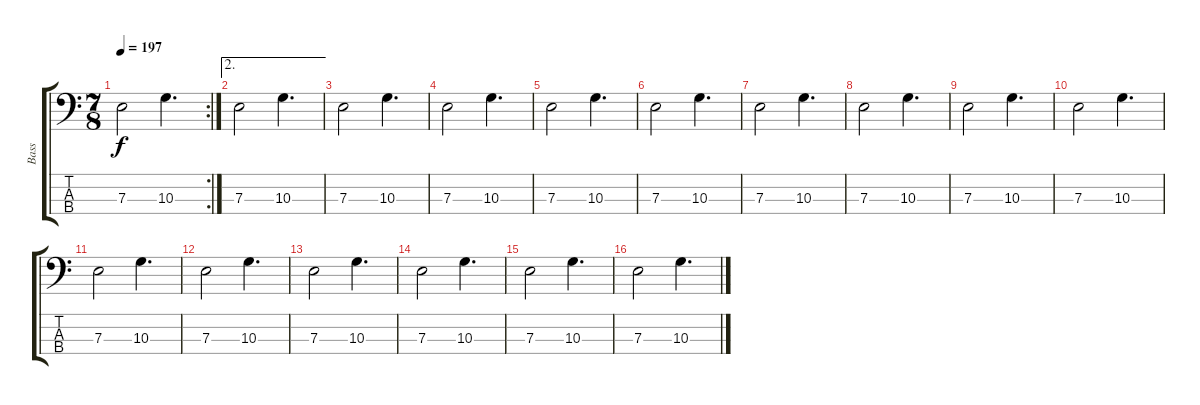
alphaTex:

\track ("Bass" "Bass") {instrument electricbassfinger}
\staff {score tabs}
\tuning (G2 D2 A1 E1) {hide}
\rc 2
\ts (7 8)
\tempo 197
\clef f4
\ks c
7.3.2{dy f instrument acousticbass} 10.3.4{d} |
\ae 2
7.3.2{instrument acousticbass} 10.3.4{d} |
7.3.2{instrument acousticbass} 10.3.4{d} |
7.3.2{instrument acousticbass} 10.3.4{d} |
7.3.2{instrument acousticbass} 10.3.4{d} |
7.3.2{instrument acousticbass} 10.3.4{d} |
7.3.2{instrument acousticbass} 10.3.4{d} |
7.3.2{instrument acousticbass} 10.3.4{d} |
7.3.2{instrument acousticbass} 10.3.4{d} |
7.3.2{instrument acousticbass} 10.3.4{d} |
7.3.2{instrument acousticbass} 10.3.4{d} |
7.3.2{instrument acousticbass} 10.3.4{d} |
7.3.2{instrument acousticbass} 10.3.4{d} |
7.3.2{instrument acousticbass} 10.3.4{d} |
7.3.2{instrument acousticbass} 10.3.4{d} |
7.3.2{instrument acousticbass} 10.3.4{d}
